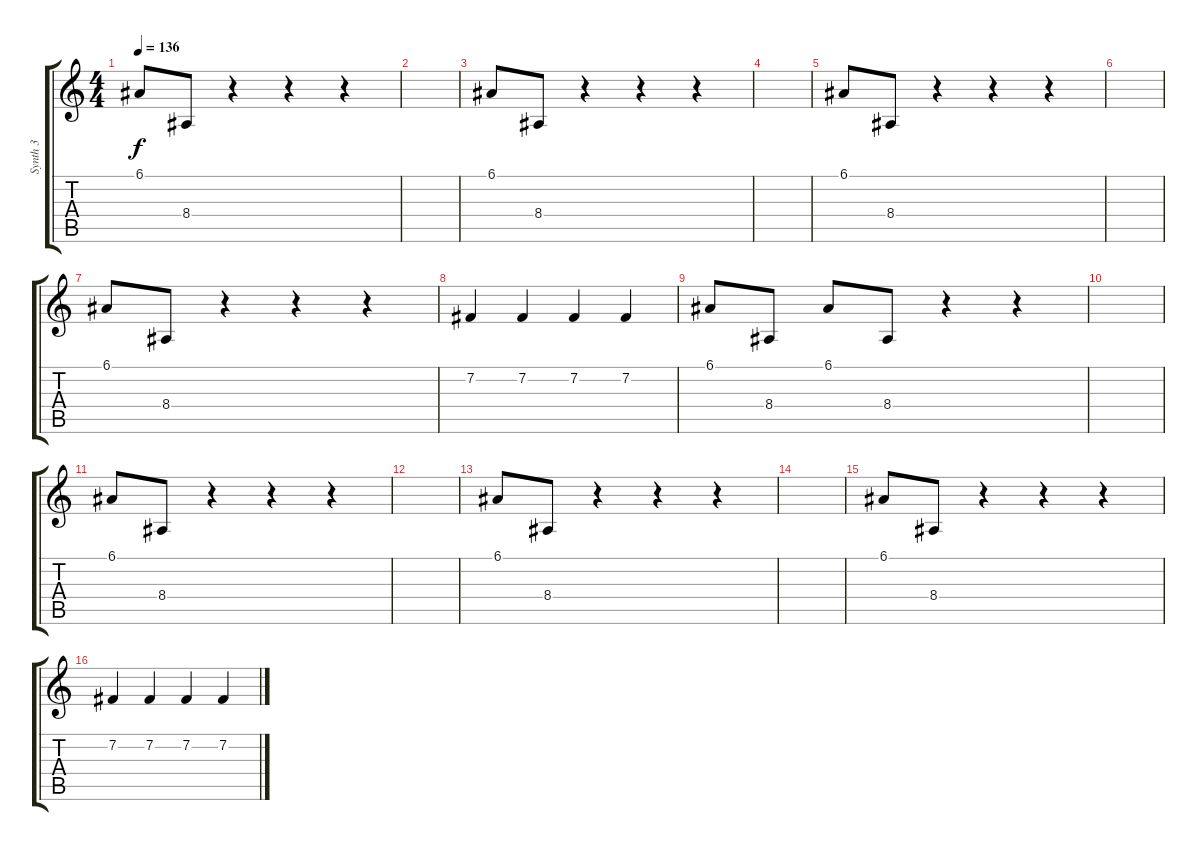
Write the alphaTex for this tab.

\track ("Synth 3" "Synth 3") {instrument synthstrings1}
\staff {score tabs}
\tuning (E4 B3 G3 D3 A2 E2) {hide}
\ts (4 4)
\tempo 136
\clef g2
\ks c
6.1.8{dy f} 8.4.8 r.4 r.4 r.4 |
|
6.1.8 8.4.8 r.4 r.4 r.4 |
|
6.1.8 8.4.8 r.4 r.4 r.4 |
|
6.1.8 8.4.8 r.4 r.4 r.4 |
7.2.4 7.2.4 7.2.4 7.2.4 |
6.1.8 8.4.8 6.1.8 8.4.8 r.4 r.4 |
|
6.1.8 8.4.8 r.4 r.4 r.4 |
|
6.1.8 8.4.8 r.4 r.4 r.4 |
|
6.1.8 8.4.8 r.4 r.4 r.4 |
7.2.4 7.2.4 7.2.4 7.2.4
